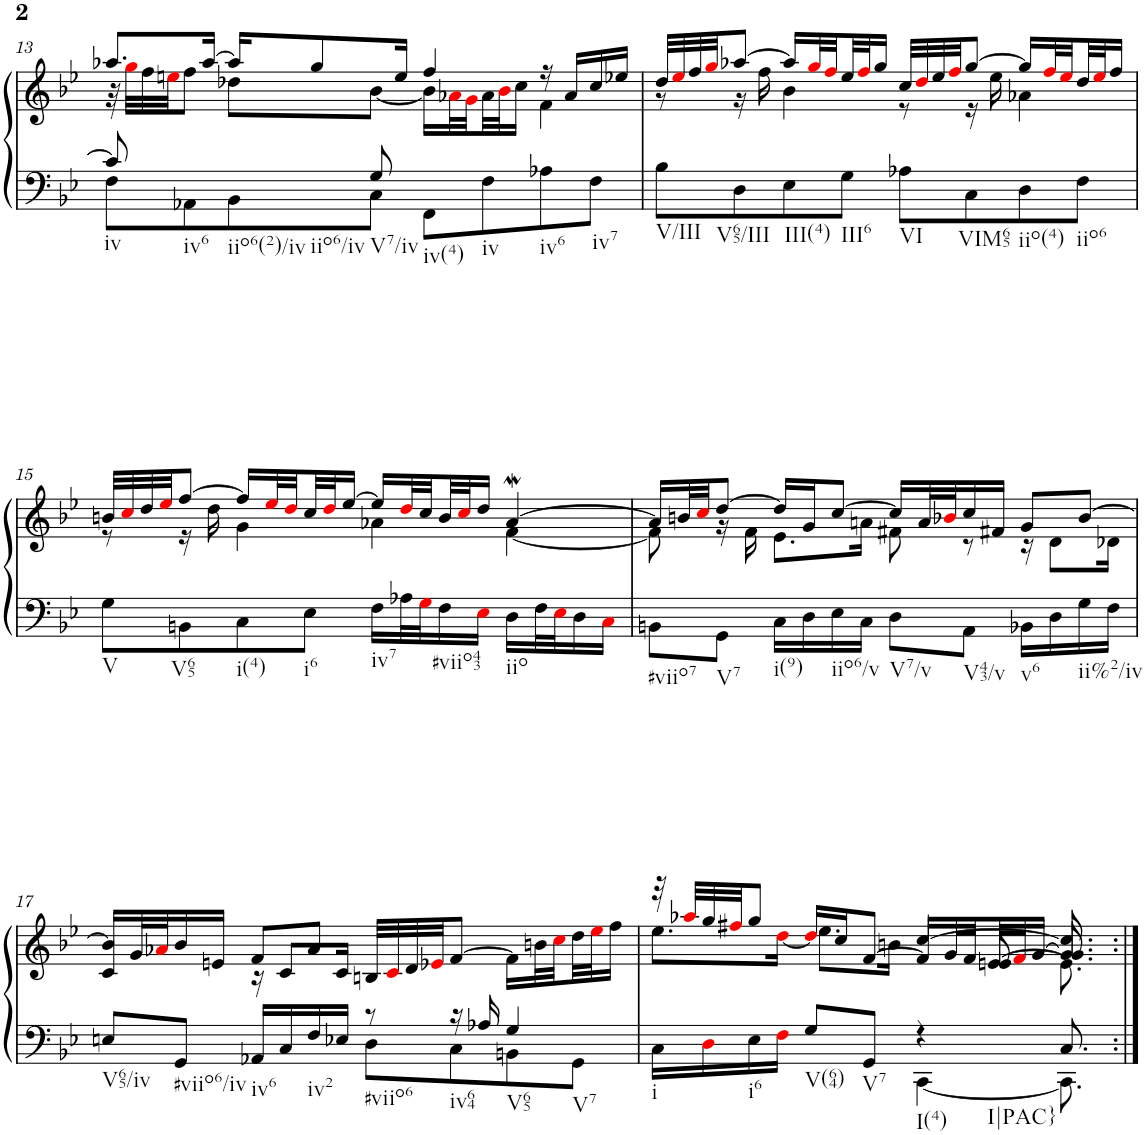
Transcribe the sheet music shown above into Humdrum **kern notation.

**kern	**kern
*part1	*part1
*staff2	*staff1
*I"Piano	*
*I'Pno.	*
!!LO:PB:g=z
*clefF4	*clefG2
*k[b-e-]	*k[b-e-]
*M4/4	*M4/4
=13	=13
*^	*^
!LO:TX:b:t=iv	!	!	!
8c/]	8F\L	8.aa-X/L	32r
.	.	.	32ggi\LLL
.	.	.	32ff\
.	.	.	32eeni\JJ
!LO:TX:b:t=iv6	!	!	!
8ryy	8AA-X\	.	8ff\J
.	.	[16aa-/Jk	.
!LO:TX:b:t=iio6(2)/iv	!	!	!
!LO:TX:b:t=iio6/iv	!	!	!
8ryy	8BB-\	16aa-/KL]	8dd-X\L
.	.	8gg/	.
!LO:TX:b:t=V7/iv	!	!	!
8G/	8C\J	.	[8b-\J
.	.	16ee/Jk	.
!LO:TX:b:t=iv(4)	!	!	!
!LO:TX:b:t=iv	!	!	!
!LO:TX:b:t=iv6	!	!	!
!LO:TX:b:t=iv7	!	!	!
2ryy	8FF\L	4ff/	16b-\LL]
.	.	.	32a-Xi\L
.	.	.	32gi\
.	8F\	.	32a-\
.	.	.	32b-i\J
.	.	.	16cc\JJ
.	8A-X\	16r	4f\
.	.	16a-/LL	.
.	8F\J	16cc/	.
.	.	16ee-X/JJ	.
=14	=14	=14	=14
!LO:TX:b:t=V/III	!	!	!
!LO:TX:b:t=V65/III	!	!	!
!LO:TX:b:t=III(4)	!	!	!
!LO:TX:b:t=III6	!	!	!
!LO:TX:b:t=VI	!	!	!
!LO:TX:b:t=VIM65	!	!	!
!LO:TX:b:t=iio(4)	!	!	!
!LO:TX:b:t=iio6	!	!	!
1ryy	8B-\L	32dd/LLL	8r
.	.	32ee-i/	.
.	.	32ff/	.
.	.	32ggi/JJ	.
.	8D\	[8aa-X/J	16r
.	.	.	16ff\
.	8E-\	16aa-/LL]	4b-\
.	.	32ggi/L	.
.	.	32ffi/	.
.	8G\J	32ee-/	.
.	.	32ffi/J	.
.	.	16gg/JJ	.
.	8A-X\L	32cc/LLL	8r
.	.	32ddi/	.
.	.	32ee-/	.
.	.	32ffi/JJ	.
.	8C\	[8gg/J	16r
.	.	.	16ee-\
.	8D\	16gg/LL]	4a-X\
.	.	32ffi/L	.
.	.	32ee-i/	.
.	8F\J	32dd/	.
.	.	32ee-i/J	.
.	.	16ff/JJ	.
!!LO:LB:g=z	!!
=15	=15	=15	=15
!LO:TX:b:t=V	!	!	!
!LO:TX:b:t=V65	!	!	!
!LO:TX:b:t=i(4)	!	!	!
!LO:TX:b:t=i6	!	!	!
!LO:TX:b:t=iv7	!	!	!
!LO:TX:b:t=#viio43	!	!	!
!LO:TX:b:t=iio	!	!	!
1ryy	8G\L	32bn/LLL	8r
.	.	32cci/	.
.	.	32dd/	.
.	.	32ee-i/JJ	.
.	8BBn\	[8ff/J	16r
.	.	.	16dd\
.	8C\	16ff/LL]	4g\
.	.	32ee-i/L	.
.	.	32ddi/	.
.	8E-\J	32cc/	.
.	.	32ddi/J	.
.	.	[16ee-/JJ	.
.	16F\LL	16ee-/LL]	4a-X\
.	32A-X\L	32ddi/L	.
.	32Gi\J	32cc/	.
.	16F\	32b/	.
.	.	32cci/J	.
.	16E-i\JJ	16dd/JJ	.
.	16D\LL	[4a-w/	[4f\
.	32F\L	.	.
.	32E-i\J	.	.
.	16D\	.	.
.	16Ci\JJ	.	.
=16	=16	=16	=16
!LO:TX:b:t=#viio7	!	!	!
!LO:TX:b:t=V7	!	!	!
!LO:TX:b:t=i(9)	!	!	!
!LO:TX:b:t=iio6/v	!	!	!
!LO:TX:b:t=V7/v	!	!	!
!LO:TX:b:t=V43/v	!	!	!
!LO:TX:b:t=v6	!	!	!
!LO:TX:b:t=ii%2/iv	!	!	!
1ryy	8BBn\L	16a-/LL]	8f\]
.	.	32bn/L	.
.	.	32cci/JJ	.
.	8GG\J	[8dd/J	16r
.	.	.	16f\
.	16C\LL	16dd/LL]	8.e-\L
.	16D\	16g/J	.
.	16E-\	[8cc/J	.
.	16C\JJ	.	16an\Jk
.	8D\L	16cc/LL]	8f#X\
.	.	32a/L	.
.	.	32b-Xi/J	.
.	8AA\J	16cc/	8r
.	.	16f#X/JJ	.
.	16BB-X\LL	8g/L	16r
.	16D\	.	8d\L
.	16G\	[8b-/J	.
.	16F\JJ	.	16d-X\Jk
!!LO:LB:g=z	!!
=17	=17	=17	=17
!LO:TX:b:t=V65/iv	!	!	!
8En/L	2ryy	16b-/LL]	4c/
.	.	32g/L	.
.	.	32a-Xi/J	.
!LO:TX:b:t=#viio6/iv	!	!	!
8GG/J	.	16b-/	.
.	.	16en/JJ	.
!LO:TX:b:t=iv6	!	!	!
16AA-X/LL	.	8f/L	16r
16C/	.	.	8c/L
!LO:TX:b:t=iv2	!	!	!
16F/	.	8a-/J	.
16E-X/JJ	.	.	16c/Jk
!LO:TX:b:t=#viio6	!	!	!
8r	8D\L	32Bn/LLL	2ryy
.	.	32ci/	.
.	.	32d/	.
.	.	32e-Xi/JJ	.
!LO:TX:b:t=iv64	!	!	!
16r	8C\	[8f/J	.
16A-X/	.	.	.
!LO:TX:b:t=V65	!	!	!
!LO:TX:b:t=V7	!	!	!
4G/	8BBn\	16f\LL]	.
.	.	32bn\L	.
.	.	32cci\	.
.	8GG\J	32dd\	.
.	.	32ee-i\J	.
.	.	16ff\JJ	.
=18	=18	=18	=18
*	*	*	*^
!LO:TX:b:t=i	!	!	!	!
16C\LL	2ryy	32r	8ryy	8.ee-\L
.	.	32aa-Xi/LLL	.	.
16Di\	.	32gg/	.	.
.	.	32ff#Xi/JJ	.	.
!LO:TX:b:t=i6	!	!	!	!
16E-\	.	8gg/J	16ryy@	.
16Fi\JJ	.	.	16ryy@	[16ddi\Jk
!LO:TX:b:t=V(64)	!	!	!	!
8G/L	.	8.ee-\L	16ryy@	16ddi/LL]
.	.	.	16ryy@	16cc/J
!LO:TX:b:t=V7	!	!	!	!
8GG/J	.	.	16ryy@	[8f/J
.	.	16bn\Jk	16ryy@	.
!LO:TX:b:t=I(4)	!	!	!	!
!LO:TX:b:t=I|PAC}	!	!	!	!
4r	[4CC\	[4cc/	16ryy@	16f/LL]
.	.	.	32ryy@	32g/L
.	.	.	32ryy@	32f/
.	.	.	[8en/	32e/
.	.	.	.	32fi/J
.	.	.	.	[16g/JJ
8.C/	8.CC\]	8.g/ 8.cc/]	8.e\]	8.g/]
*v	*v	*	*	*
*	*v	*v	*v
=:|!	=:|!
*-	*-
